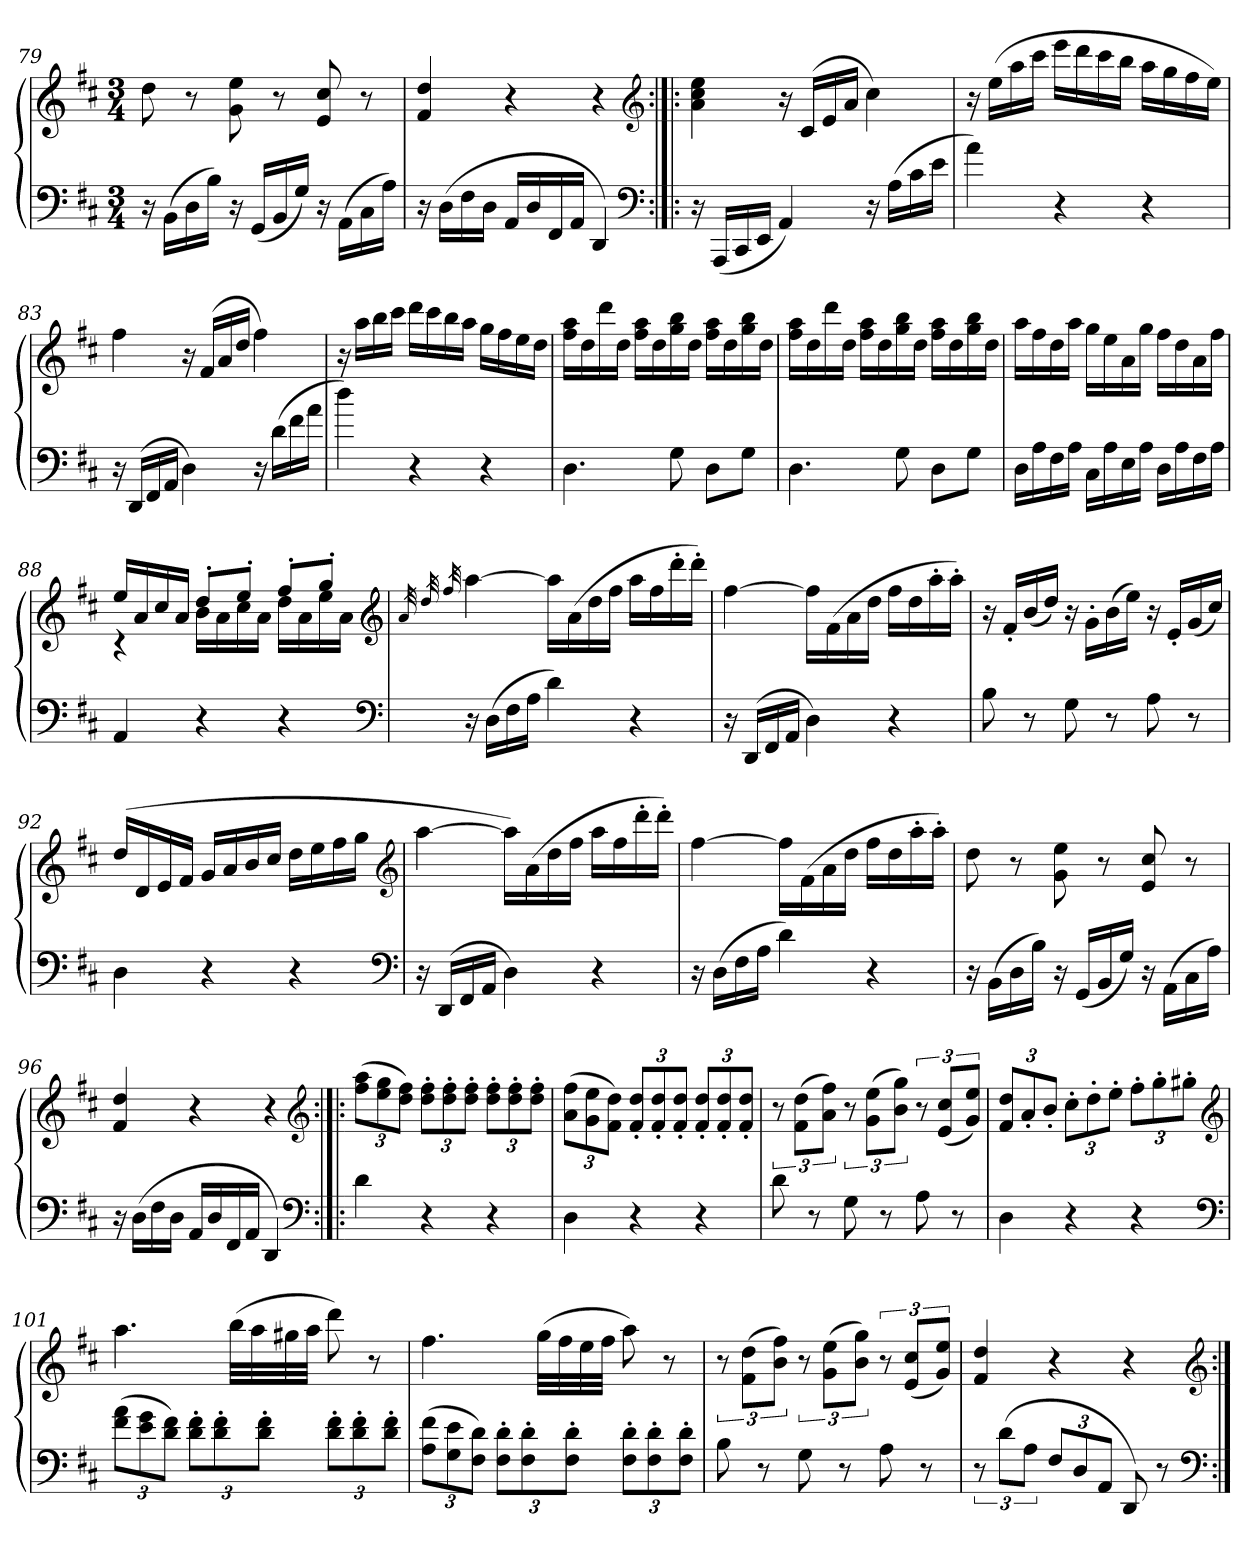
**kern	**kern
*part1	*part1
*staff2	*staff1
*clefF4	*clefG2
*k[f#c#]	*k[f#c#]
*M3/4	*M3/4
=79	=79
16r	8dd
(16BBLL	.
16D	8r
16BJJ)	.
16r	8g 8ee
(16GGLL	.
16BB	8r
16GJJ)	.
16r	8e 8cc#
(16AALL	.
16C#	8r
16AJJ)	.
=80	=80
16r	4f# 4dd
(16DLL	.
16F#	.
16DJJ	.
16AALL	4r
16D	.
16FF#	.
16AAJJ	.
4DD)	4r
*clefF4	*clefG2
=81:|!|:	=81:|!|:
16r	4a 4cc# 4ee
(16AAALL	.
16CC#	.
16EEJJ	.
4AA)	16r
.	(16c#LL
.	16e
.	16aJJ
16r	4cc#)
(16ALL	.
16c#	.
16eJJ	.
=82	=82
4a)	16r
.	(16eeLL
.	16aa
.	16ccc#JJ
4r	16eeeLL
.	16ddd
.	16ccc#
.	16bbJJ
4r	16aaLL
.	16gg
.	16ff#
.	16eeJJ)
=83	=83
16r	4ff#
(16DDLL	.
16FF#	.
16AAJJ	.
4D)	16r
.	(16f#LL
.	16a
.	16ddJJ
16r	4ff#)
(16dLL	.
16f#	.
16aJJ	.
=84	=84
4dd)	16r
.	16aaLL
.	16bb
.	16ccc#JJ
4r	16dddLL
.	16ccc#
.	16bb
.	16aaJJ
4r	16ggLL
.	16ff#
.	16ee
.	16ddJJ
=85	=85
4.D	16ff# 16aaLL
.	16dd
.	16ddd
.	16ddJJ
.	16ff# 16aaLL
.	16dd
8G	16gg 16bb
.	16ddJJ
8DL	16ff# 16aaLL
.	16dd
8GJ	16gg 16bb
.	16ddJJ
=86	=86
4.D	16ff# 16aaLL
.	16dd
.	16ddd
.	16ddJJ
.	16ff# 16aaLL
.	16dd
8G	16gg 16bb
.	16ddJJ
8DL	16ff# 16aaLL
.	16dd
8GJ	16gg 16bb
.	16ddJJ
=87	=87
16DLL	16aaLL
16A	16ff#
16F#	16dd
16AJJ	16aaJJ
16C#LL	16ggLL
16A	16ee
16E	16a
16AJJ	16ggJJ
16DLL	16ff#LL
16A	16dd
16F#	16a
16AJJ	16ff#JJ
=88	=88
*	*^
4AA	16eeLL	4r
.	16a	.
.	16cc#	.
.	16aJJ	.
4r	8dd'L	16bLL
.	.	16a
.	8ee'J	16cc#
.	.	16aJJ
4r	8ff#'L	16ddLL
.	.	16a
.	8gg'J	16ee
.	.	16aJJ
*	*v	*v
*clefF4	*clefG2
=89	=89
.	32qa
.	32qdd
.	32qff#
16r	[4aa
(16DLL	.
16F#	.
16AJJ	.
4d)	16aaLL]
.	(16a
.	16dd
.	16ff#JJ
4r	16aaLL
.	16ff#
.	16ddd'
.	16ddd'JJ)
=90	=90
16r	[4ff#
(16DDLL	.
16FF#	.
16AAJJ	.
4D)	16ff#LL]
.	(16f#
.	16a
.	16ddJJ
4r	16ff#LL
.	16dd
.	16aa'
.	16aa'JJ)
=91	=91
8B	16r
.	16f#'LL
8r	(16b
.	16ddJJ)
8G	16r
.	16g'LL
8r	(16b
.	16eeJJ)
8A	16r
.	16e'LL
8r	(16g
.	16cc#JJ)
=92	=92
4D	(16ddLL
.	16d
.	16e
.	16f#JJ
4r	16gLL
.	16a
.	16b
.	16cc#JJ
4r	16ddLL
.	16ee
.	16ff#
.	16ggJJ
*clefF4	*clefG2
=93	=93
16r	[4aa
(16DDLL	.
16FF#	.
16AAJJ	.
4D)	16aaLL])
.	(16a
.	16dd
.	16ff#JJ
4r	16aaLL
.	16ff#
.	16ddd'
.	16ddd'JJ)
=94	=94
16r	[4ff#
(16DLL	.
16F#	.
16AJJ	.
4d)	16ff#LL]
.	(16f#
.	16a
.	16ddJJ
4r	16ff#LL
.	16dd
.	16aa'
.	16aa'JJ)
=95	=95
16r	8dd
(16BBLL	.
16D	8r
16BJJ)	.
16r	8g 8ee
(16GGLL	.
16BB	8r
16GJJ)	.
16r	8e 8cc#
(16AALL	.
16C#	8r
16AJJ)	.
=96	=96
16r	4f# 4dd
(16DLL	.
16F#	.
16DJJ	.
16AALL	4r
16D	.
16FF#	.
16AAJJ	.
4DD)	4r
*clefF4	*clefG2
=97:|!|:	=97:|!|:
4d	(12ff# 12aaL
.	12ee 12gg
.	12dd 12ff#J)
4r	12dd' 12ff#'L
.	12dd' 12ff#'
.	12dd' 12ff#'J
4r	12dd' 12ff#'L
.	12dd' 12ff#'
.	12dd' 12ff#'J
=98	=98
4D	(12a 12ff#L
.	12g 12ee
.	12f# 12ddJ)
4r	12f#' 12dd'L
.	12f#' 12dd'
.	12f#' 12dd'J
4r	12f#' 12dd'L
.	12f#' 12dd'
.	12f#' 12dd'J
=99	=99
8d	12r
.	(12f# 12ddL
8r	.
.	12a 12ff#J)
8G	12r
.	(12g 12eeL
8r	.
.	12b 12ggJ)
8A	12r
.	(12e 12cc#L
8r	.
.	12g 12eeJ)
=100	=100
4D	12f# 12ddL
.	12a'
.	12b'J
4r	12cc#'L
.	12dd'
.	12ee'J
4r	12ff#'L
.	12gg'
.	12gg#X'J
*clefF4	*clefG2
=101	=101
(12f# 12aL	4.aa
12e 12g	.
12d 12f#J)	.
12d' 12f#'L	.
12d' 12f#'	.
.	(32bbLLL
.	32aa
12d' 12f#'J	.
.	32gg#X
.	32aaJJJ
12d' 12f#'L	8ddd)
12d' 12f#'	.
.	8r
12d' 12f#'J	.
=102	=102
(12A 12f#L	4.ff#
12G 12e	.
12F# 12dJ)	.
12F#' 12d'L	.
12F#' 12d'	.
.	(32ggLLL
.	32ff#
12F#' 12d'J	.
.	32ee
.	32ff#JJJ
12F#' 12d'L	8aa)
12F#' 12d'	.
.	8r
12F#' 12d'J	.
=103	=103
8B	12r
.	(12f# 12ddL
8r	.
.	12b 12ff#J)
8G	12r
.	(12g 12eeL
8r	.
.	12b 12ggJ)
8A	12r
.	(12e 12cc#L
8r	.
.	12g 12eeJ)
=104	=104
12r	4f# 4dd
(12dL	.
12AJ	.
12F#L	4r
12D	.
12AAJ	.
8DD)	4r
8r	.
*clefF4	*clefG2
=:|!	=:|!
*-	*-
